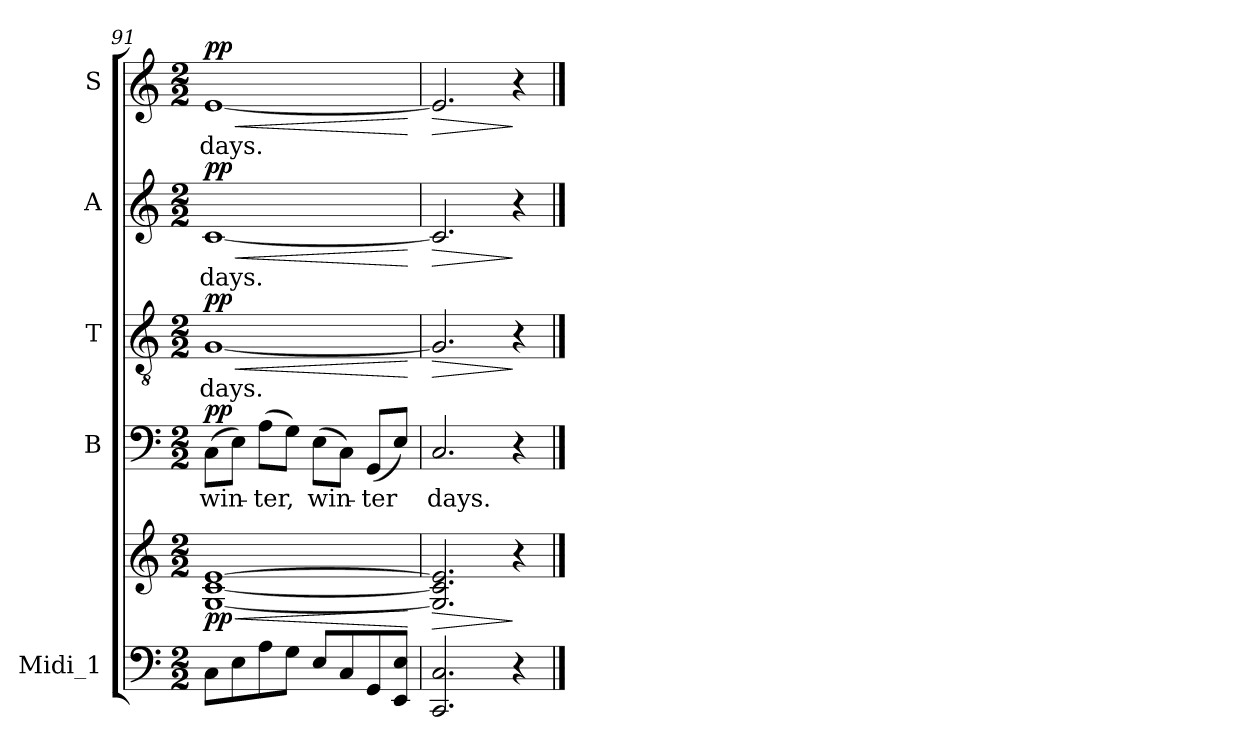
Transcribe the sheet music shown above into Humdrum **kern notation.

**kern	**kern	**dynam	**kern	**text	**dynam	**kern	**text	**dynam	**kern	**text	**dynam	**kern	**text	**dynam
*part5	*part5	*part5	*part4	*part4	*part4	*part3	*part3	*part3	*part2	*part2	*part2	*part1	*part1	*part1
*staff6	*staff5	*staff5/6	*staff4	*staff4	*staff4	*staff3	*staff3	*staff3	*staff2	*staff2	*staff2	*staff1	*staff1	*staff1
*I"Midi_1	*	*	*I"B	*	*	*I"T	*	*	*I"A	*	*	*I"S	*	*
*	*	*	*I'B	*	*	*I'T	*	*	*I'A	*	*	*I'S	*	*
*clefF4	*clefG2	*	*clefF4	*	*	*clefGv2	*	*	*clefG2	*	*	*clefG2	*	*
*k[]	*k[]	*	*k[]	*	*	*k[]	*	*	*k[]	*	*	*k[]	*	*
*C:	*C:	*	*C:	*	*	*C:	*	*	*C:	*	*	*C:	*	*
*M2/2	*M2/2	*	*M2/2	*	*	*M2/2	*	*	*M2/2	*	*	*M2/2	*	*
=91	=91	=91	=91	=91	=91	=91	=91	=91	=91	=91	=91	=91	=91	=91
!	!	!LO:HP:b	!	!LO:LY:b	!	!	!LO:LY:b	!LO:HP:b	!	!LO:LY:b	!LO:HP:b	!	!LO:LY:b	!LO:HP:b
!	!	!LO:DY:n=1:b	!	!	!LO:DY:b	!	!	!LO:DY:n=1:b	!	!	!LO:DY:n=1:b	!	!	!LO:DY:n=1:b
8CL	[1G [1c [1e	< pp	(>8CL	win-	pp	[1G	days.	< pp	[1c	days.	< pp	[1e	days.	< pp
8E	.	.	8EJ)	.	.	.	.	.	.	.	.	.	.	.
!	!	!	!	!LO:LY:b	!	!	!	!	!	!	!	!	!	!
8A	.	.	(>8AL	ter,	.	.	.	.	.	.	.	.	.	.
8GJ	.	.	8GJ)	.	.	.	.	.	.	.	.	.	.	.
!	!	!	!	!LO:LY:b	!	!	!	!	!	!	!	!	!	!
8EL	.	.	(>8EL	win-	.	.	.	.	.	.	.	.	.	.
8C	.	.	8CJ)	.	.	.	.	.	.	.	.	.	.	.
!	!	!	!	!LO:LY:b	!	!	!	!	!	!	!	!	!	!
8GG	.	.	(8GGL	-ter	.	.	.	.	.	.	.	.	.	.
8EE 8EJ	.	.	8EJ)	.	.	.	.	.	.	.	.	.	.	.
.	.	[	.	.	.	.	.	[	.	.	[	.	.	[
=92	=92	=92	=92	=92	=92	=92	=92	=92	=92	=92	=92	=92	=92	=92
!	!	!LO:HP:b	!	!LO:LY:b	!	!	!	!LO:HP:b	!	!	!LO:HP:b	!	!	!LO:HP:b
2.CC 2.C	2.G] 2.c] 2.e]	>	2.C	days.	.	2.G]	.	>	2.c]	.	>	2.e]	.	>
4r	4r	]	4r	.	.	4r	.	]	4r	.	]	4r	.	]
==	==	==	==	==	==	==	==	==	==	==	==	==	==	==
*-	*-	*-	*-	*-	*-	*-	*-	*-	*-	*-	*-	*-	*-	*-
